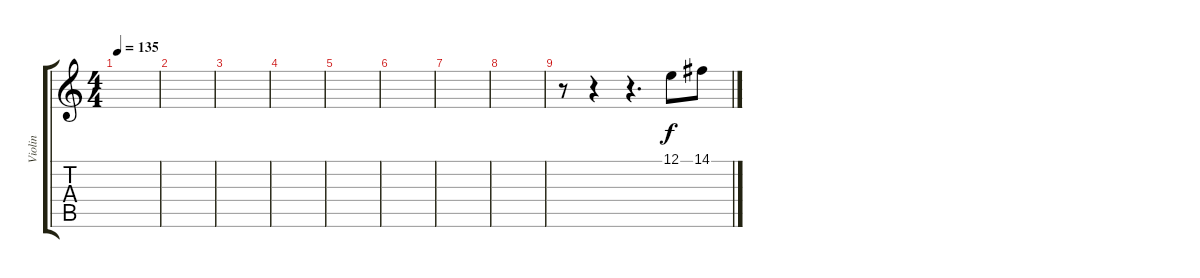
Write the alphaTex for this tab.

\track ("Violin" "Violin") {instrument violin}
\staff {score tabs}
\tuning (E4 B3 G3 D3 A2 E2) {hide}
\ts (4 4)
\tempo 135
\clef g2
\ks c
|
|
|
|
|
|
|
|
r.8 r.4 r.4{d} 12.1.8 14.1.8
